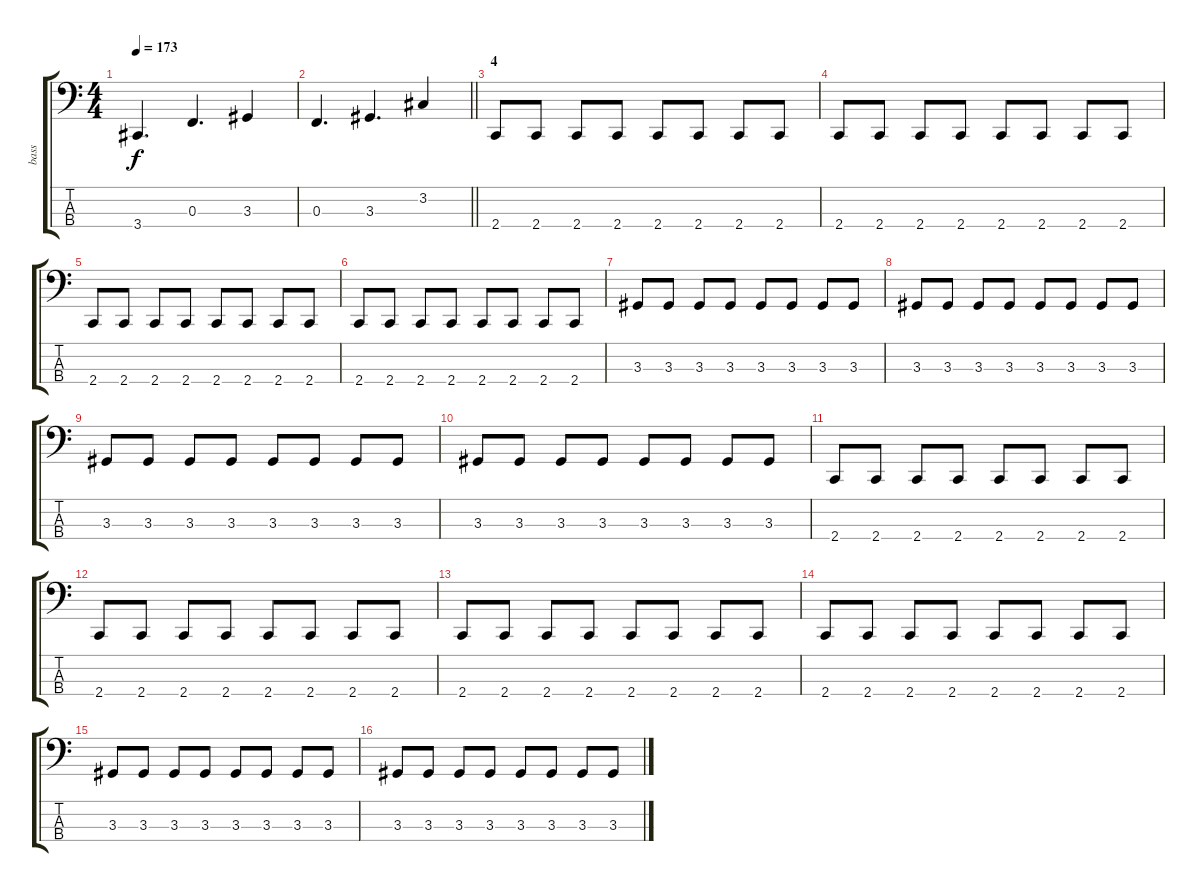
\track ("bass" "bass") {instrument electricbasspick}
\staff {score tabs}
\tuning (Eb2 Bb1 F1 Bb0) {hide}
\ts (4 4)
\tempo 173
\clef f4
\ks c
3.4.4{d dy f} 0.3.4{d} 3.3.4 |
\barLineRight lightlight
0.3.4{d} 3.3.4{d} 3.2.4 |
\section ("" "4")
2.4.8 2.4.8 2.4.8 2.4.8 2.4.8 2.4.8 2.4.8 2.4.8 |
2.4.8 2.4.8 2.4.8 2.4.8 2.4.8 2.4.8 2.4.8 2.4.8 |
2.4.8 2.4.8 2.4.8 2.4.8 2.4.8 2.4.8 2.4.8 2.4.8 |
2.4.8 2.4.8 2.4.8 2.4.8 2.4.8 2.4.8 2.4.8 2.4.8 |
3.3.8 3.3.8 3.3.8 3.3.8 3.3.8 3.3.8 3.3.8 3.3.8 |
3.3.8 3.3.8 3.3.8 3.3.8 3.3.8 3.3.8 3.3.8 3.3.8 |
3.3.8 3.3.8 3.3.8 3.3.8 3.3.8 3.3.8 3.3.8 3.3.8 |
3.3.8 3.3.8 3.3.8 3.3.8 3.3.8 3.3.8 3.3.8 3.3.8 |
2.4.8 2.4.8 2.4.8 2.4.8 2.4.8 2.4.8 2.4.8 2.4.8 |
2.4.8 2.4.8 2.4.8 2.4.8 2.4.8 2.4.8 2.4.8 2.4.8 |
2.4.8 2.4.8 2.4.8 2.4.8 2.4.8 2.4.8 2.4.8 2.4.8 |
2.4.8 2.4.8 2.4.8 2.4.8 2.4.8 2.4.8 2.4.8 2.4.8 |
3.3.8 3.3.8 3.3.8 3.3.8 3.3.8 3.3.8 3.3.8 3.3.8 |
3.3.8 3.3.8 3.3.8 3.3.8 3.3.8 3.3.8 3.3.8 3.3.8
